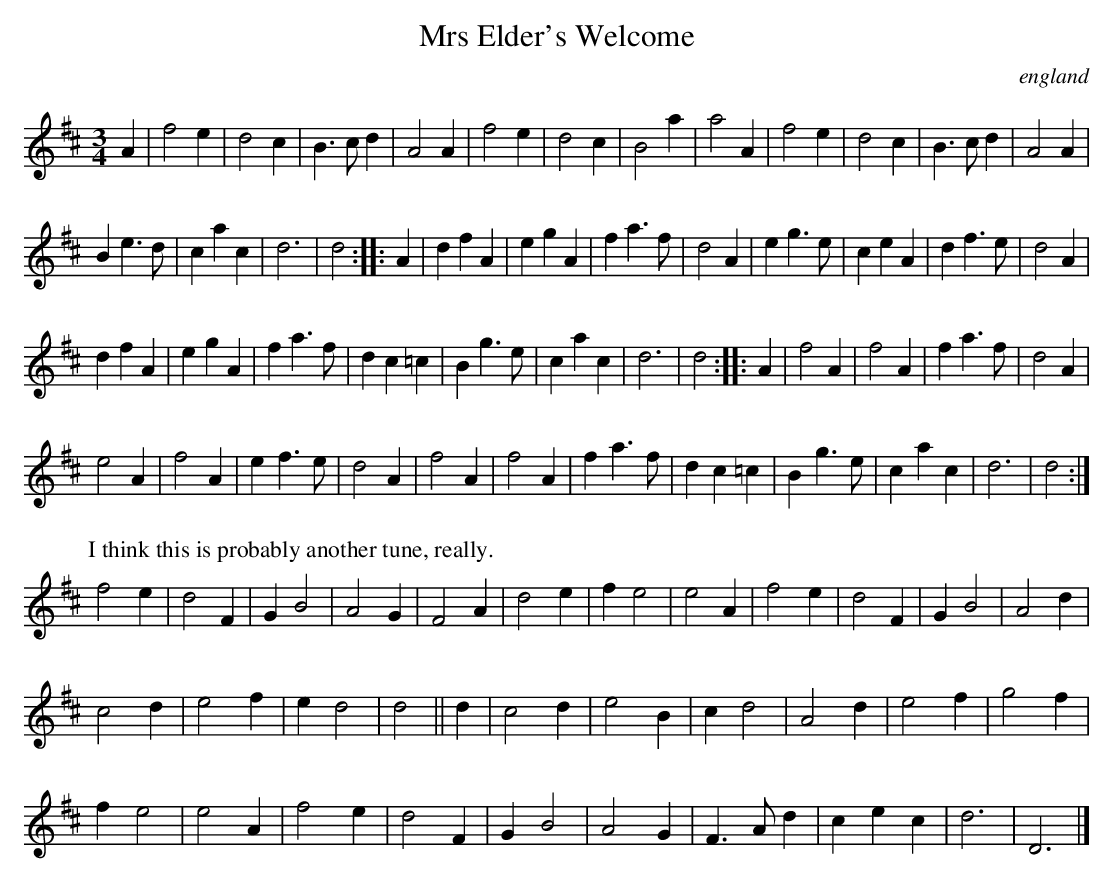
X:1
T:Mrs Elder's Welcome
O:england
M:3/4
L:1/4
K:D
A|\
f2e| d2c| B>cd| A2A| f2e| d2c| B2a| a2A|\
f2e| d2c| B>cd| A2A|
Be>d| cac| d3| d2:|\
|:A|\
dfA| egA| fa>f| d2A| eg>e| ceA| df>e| d2A|
dfA| egA| fa>f| dc=c| Bg>e| cac| d3| d2 :|\
|:A|\
f2A| f2A| fa>f| d2A|
e2A| f2A| ef>e| d2A|\
f2A| f2A| fa>f| dc=c| Bg>e| cac| d3| d2 :|
P:I think this is probably another tune, really.
f2e| d2F| GB2| A2G| F2A| d2e| fe2| e2A|\
f2e| d2F| GB2| A2d|
c2d| e2f| ed2| d2||\
d| \
c2d| e2B| cd2| A2d| e2f| g2f|
fe2| e2A|\
f2e| d2F| GB2| A2G| F>Ad| cec| d3| D3|]
